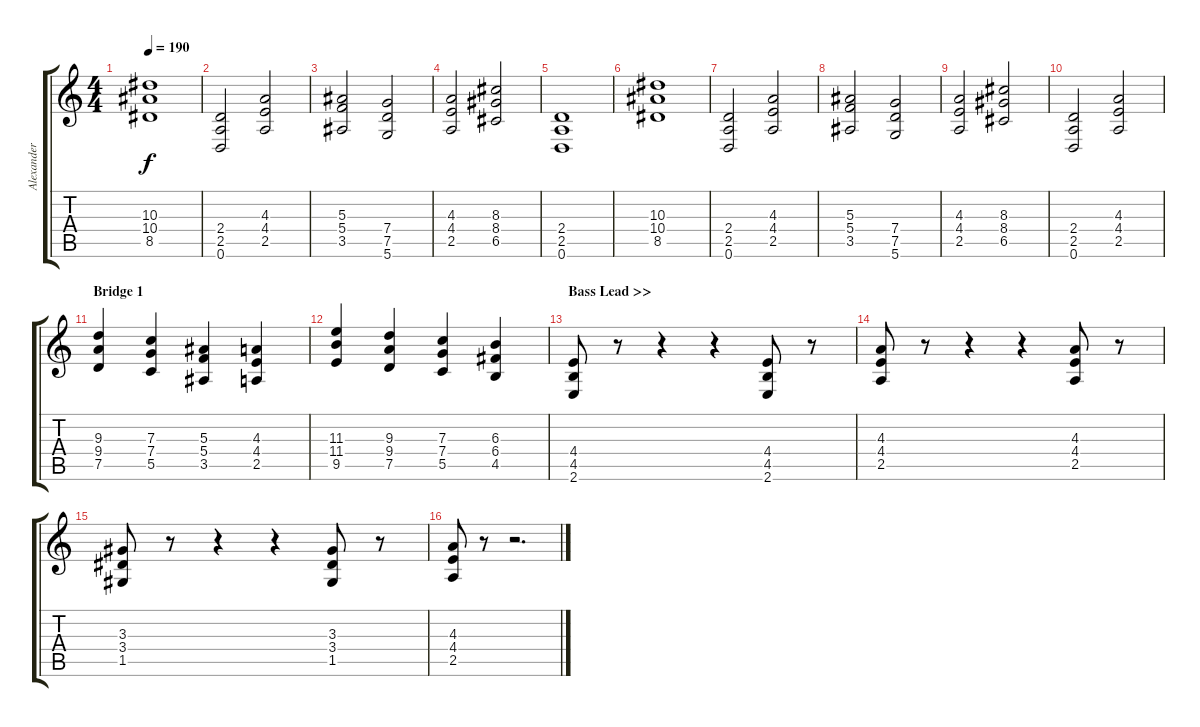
\track ("Alexander Kuoppala (Rhythm Guitar)" "Alexander ") {instrument overdrivenguitar}
\staff {score tabs}
\tuning (D4 A3 F3 C3 G2 D2) {hide}
\ts (4 4)
\tempo 190
\clef g2
\ks c
(10.3 10.4 8.5).1{dy f} |
(2.4 2.5 0.6).2 (4.3 4.4 2.5).2 |
(5.3 5.4 3.5).2 (7.4 7.5 5.6).2 |
(4.3 4.4 2.5).2 (8.3 8.4 6.5).2 |
(2.4 2.5 0.6).1 |
(10.3 10.4 8.5).1 |
(2.4 2.5 0.6).2 (4.3 4.4 2.5).2 |
(5.3 5.4 3.5).2 (7.4 7.5 5.6).2 |
(4.3 4.4 2.5).2 (8.3 8.4 6.5).2 |
(2.4 2.5 0.6).2 (4.3 4.4 2.5).2 |
\section ("" "Bridge 1")
(9.3 9.4 7.5).4 (7.3 7.4 5.5).4 (5.3 5.4 3.5).4 (4.3 4.4 2.5).4 |
(11.3 11.4 9.5).4 (9.3 9.4 7.5).4 (7.3 7.4 5.5).4 (6.3 6.4 4.5).4 |
\section ("" "Bass Lead >>")
(4.4 4.5 2.6).8 r.8 r.4 r.4 (4.4 4.5 2.6).8 r.8 |
(4.3 4.4 2.5).8 r.8 r.4 r.4 (4.3 4.4 2.5).8 r.8 |
(3.3 3.4 1.5).8 r.8 r.4 r.4 (3.3 3.4 1.5).8 r.8 |
(4.3 4.4 2.5).8 r.8 r.2{d}
